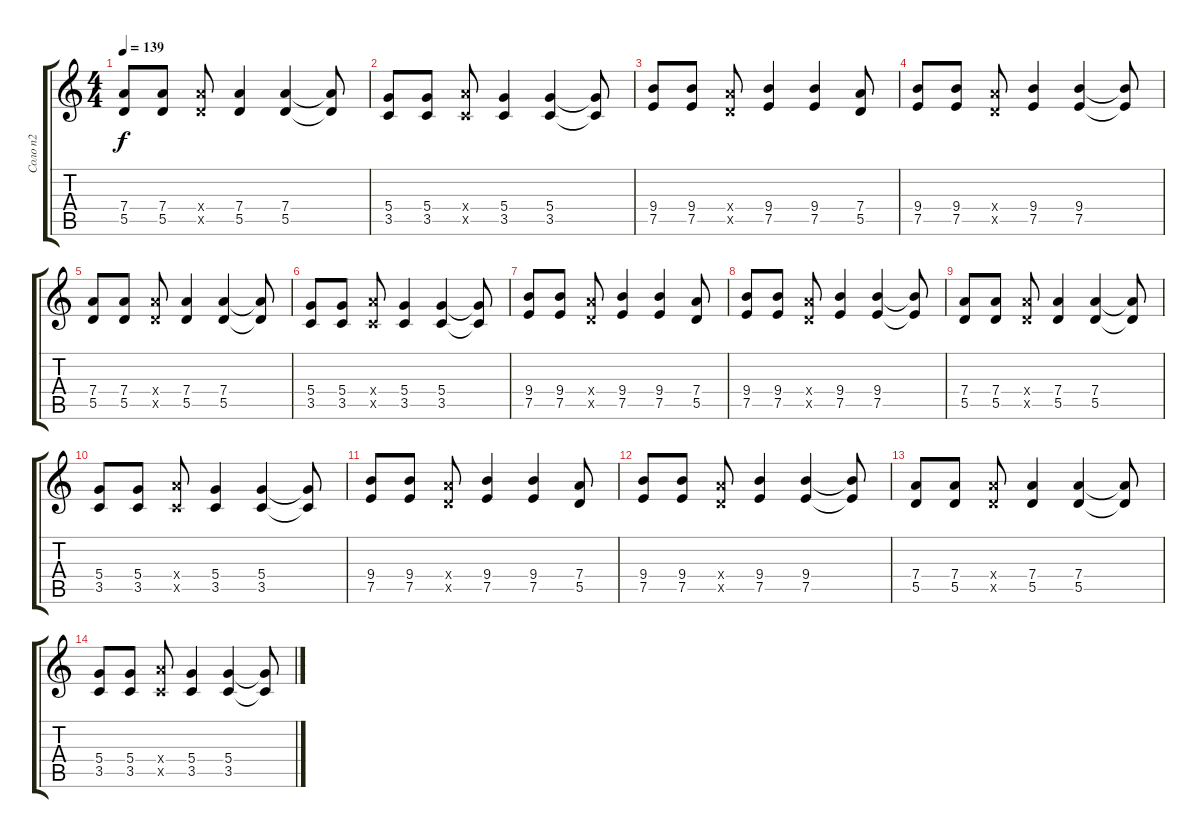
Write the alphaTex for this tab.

\track ("Соло п2" "Соло п2") {instrument distortionguitar}
\staff {score tabs}
\tuning (E4 B3 G3 D3 A2 E2) {hide}
\ts (4 4)
\tempo 139
\clef g2
\ks c
(7.4 5.5).8{dy f volume 7} (7.4 5.5).8 (7.4{x} 5.5{x}).8 (7.4 5.5).4 (7.4 5.5).4 (7.4{t} 5.5{t}).8 |
(5.4 3.5).8 (5.4 3.5).8 (7.4{x} 3.5{x}).8 (5.4 3.5).4 (5.4 3.5).4 (5.4{t} 3.5{t}).8 |
(9.4 7.5).8 (9.4 7.5).8 (7.4{x} 5.5{x}).8 (9.4 7.5).4 (9.4 7.5).4 (7.4 5.5).8 |
(9.4 7.5).8 (9.4 7.5).8 (7.4{x} 5.5{x}).8 (9.4 7.5).4 (9.4 7.5).4 (9.4{t} 7.5{t}).8 |
(7.4 5.5).8{volume 7} (7.4 5.5).8 (7.4{x} 5.5{x}).8 (7.4 5.5).4 (7.4 5.5).4 (7.4{t} 5.5{t}).8 |
(5.4 3.5).8 (5.4 3.5).8 (7.4{x} 3.5{x}).8 (5.4 3.5).4 (5.4 3.5).4 (5.4{t} 3.5{t}).8 |
(9.4 7.5).8 (9.4 7.5).8 (7.4{x} 5.5{x}).8 (9.4 7.5).4 (9.4 7.5).4 (7.4 5.5).8 |
(9.4 7.5).8 (9.4 7.5).8 (7.4{x} 5.5{x}).8 (9.4 7.5).4 (9.4 7.5).4 (9.4{t} 7.5{t}).8 |
(7.4 5.5).8{volume 7} (7.4 5.5).8 (7.4{x} 5.5{x}).8 (7.4 5.5).4 (7.4 5.5).4 (7.4{t} 5.5{t}).8 |
(5.4 3.5).8 (5.4 3.5).8 (7.4{x} 3.5{x}).8 (5.4 3.5).4 (5.4 3.5).4 (5.4{t} 3.5{t}).8 |
(9.4 7.5).8 (9.4 7.5).8 (7.4{x} 5.5{x}).8 (9.4 7.5).4 (9.4 7.5).4 (7.4 5.5).8 |
(9.4 7.5).8 (9.4 7.5).8 (7.4{x} 5.5{x}).8 (9.4 7.5).4 (9.4 7.5).4 (9.4{t} 7.5{t}).8 |
(7.4 5.5).8{volume 7} (7.4 5.5).8 (7.4{x} 5.5{x}).8 (7.4 5.5).4 (7.4 5.5).4 (7.4{t} 5.5{t}).8 |
(5.4 3.5).8 (5.4 3.5).8 (7.4{x} 3.5{x}).8 (5.4 3.5).4 (5.4 3.5).4 (5.4{t} 3.5{t}).8
